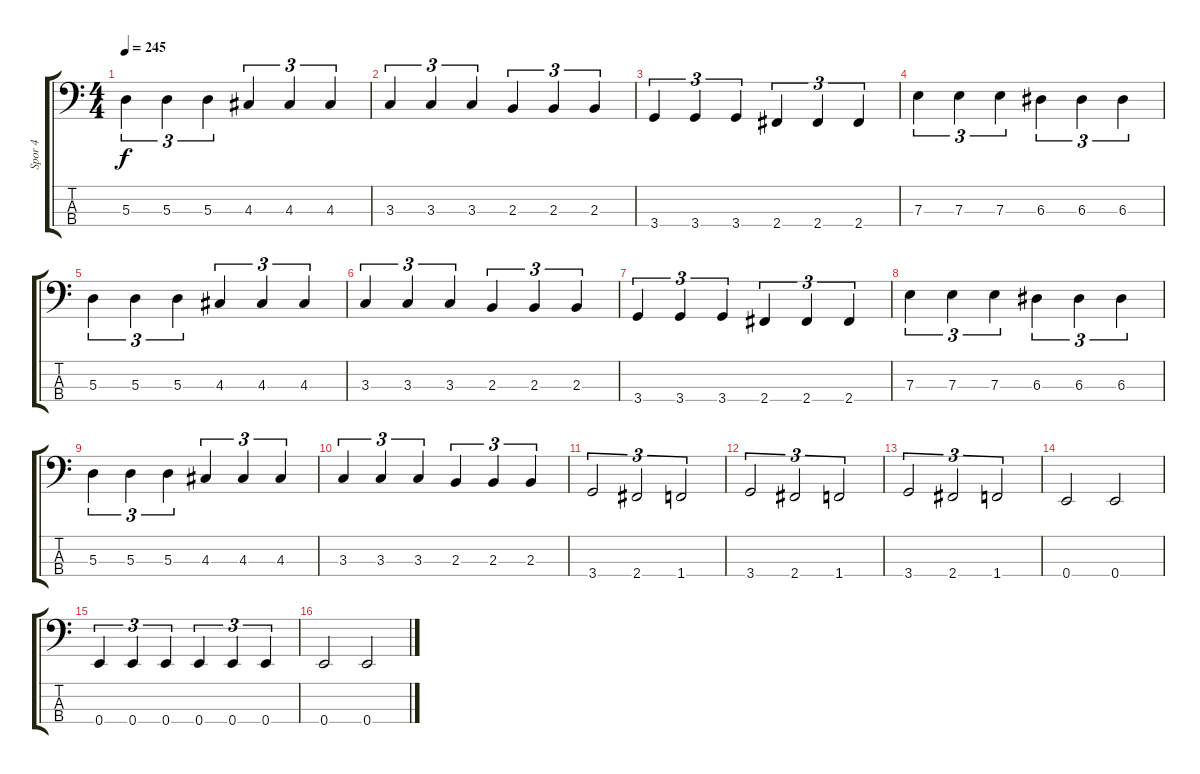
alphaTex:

\track ("Spor 4" "Spor 4") {instrument electricbasspick}
\staff {score tabs}
\tuning (G2 D2 A1 E1) {hide}
\ts (4 4)
\tempo 245
\clef f4
\ks c
5.3.4{tu (3 2) dy f} 5.3.4{tu (3 2)} 5.3.4{tu (3 2)} 4.3.4{tu (3 2)} 4.3.4{tu (3 2)} 4.3.4{tu (3 2)} |
3.3.4{tu (3 2)} 3.3.4{tu (3 2)} 3.3.4{tu (3 2)} 2.3.4{tu (3 2)} 2.3.4{tu (3 2)} 2.3.4{tu (3 2)} |
3.4.4{tu (3 2)} 3.4.4{tu (3 2)} 3.4.4{tu (3 2)} 2.4.4{tu (3 2)} 2.4.4{tu (3 2)} 2.4.4{tu (3 2)} |
7.3.4{tu (3 2)} 7.3.4{tu (3 2)} 7.3.4{tu (3 2)} 6.3.4{tu (3 2)} 6.3.4{tu (3 2)} 6.3.4{tu (3 2)} |
5.3.4{tu (3 2)} 5.3.4{tu (3 2)} 5.3.4{tu (3 2)} 4.3.4{tu (3 2)} 4.3.4{tu (3 2)} 4.3.4{tu (3 2)} |
3.3.4{tu (3 2)} 3.3.4{tu (3 2)} 3.3.4{tu (3 2)} 2.3.4{tu (3 2)} 2.3.4{tu (3 2)} 2.3.4{tu (3 2)} |
3.4.4{tu (3 2)} 3.4.4{tu (3 2)} 3.4.4{tu (3 2)} 2.4.4{tu (3 2)} 2.4.4{tu (3 2)} 2.4.4{tu (3 2)} |
7.3.4{tu (3 2)} 7.3.4{tu (3 2)} 7.3.4{tu (3 2)} 6.3.4{tu (3 2)} 6.3.4{tu (3 2)} 6.3.4{tu (3 2)} |
5.3.4{tu (3 2)} 5.3.4{tu (3 2)} 5.3.4{tu (3 2)} 4.3.4{tu (3 2)} 4.3.4{tu (3 2)} 4.3.4{tu (3 2)} |
3.3.4{tu (3 2)} 3.3.4{tu (3 2)} 3.3.4{tu (3 2)} 2.3.4{tu (3 2)} 2.3.4{tu (3 2)} 2.3.4{tu (3 2)} |
3.4.2{tu (3 2)} 2.4.2{tu (3 2)} 1.4.2{tu (3 2)} |
3.4.2{tu (3 2)} 2.4.2{tu (3 2)} 1.4.2{tu (3 2)} |
3.4.2{tu (3 2)} 2.4.2{tu (3 2)} 1.4.2{tu (3 2)} |
0.4.2 0.4.2 |
0.4.4{tu (3 2)} 0.4.4{tu (3 2)} 0.4.4{tu (3 2)} 0.4.4{tu (3 2)} 0.4.4{tu (3 2)} 0.4.4{tu (3 2)} |
0.4.2 0.4.2
